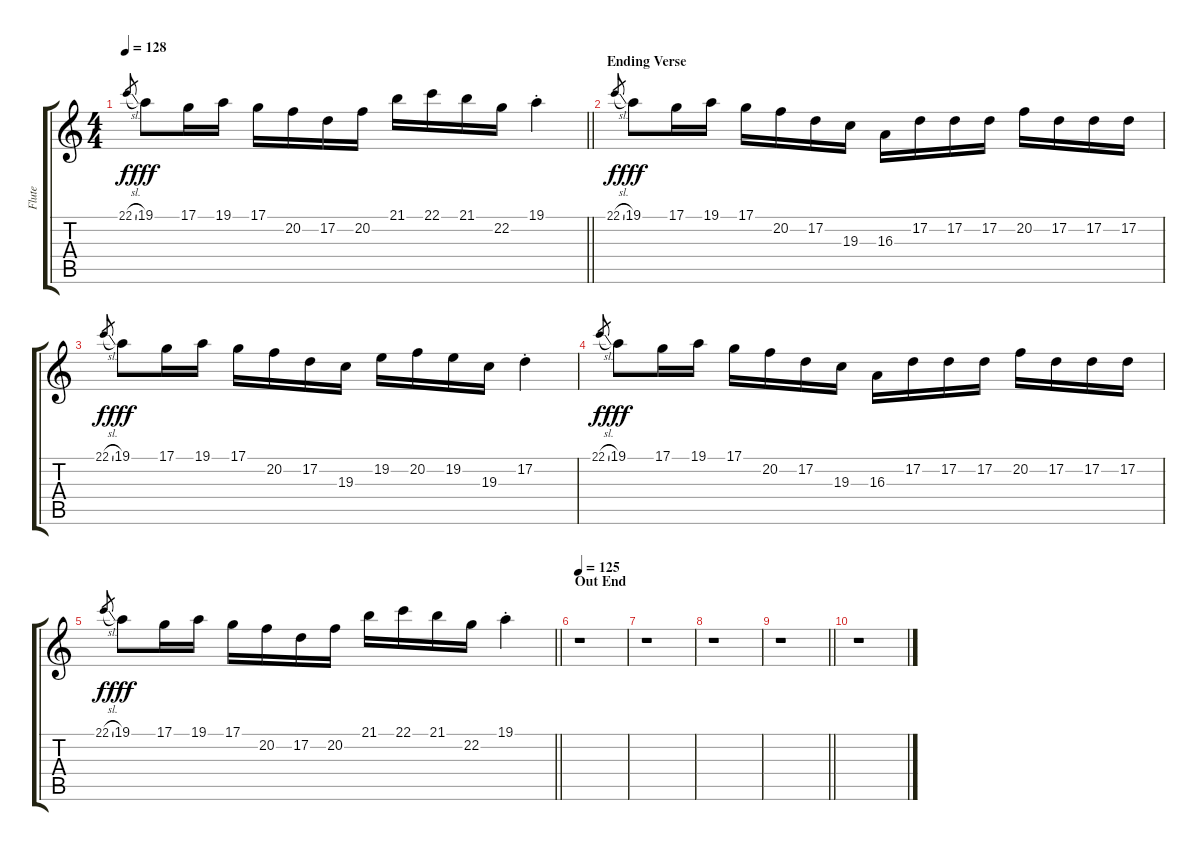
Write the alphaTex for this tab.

\track ("Flute" "Flute") {instrument flute}
\staff {score tabs}
\tuning (D4 A3 F3 C3 G2 D2) {hide}
\ts (4 4)
\tempo 128
\clef g2
\barLineRight lightlight
\ks c
22.1{sl}.8{gr dy f} 19.1.8{dy fff} 17.1.16 19.1.16 17.1.16 20.2.16 17.2.16 20.2.16 21.1.16 22.1.16 21.1.16 22.2.16 19.1{st}.4 |
\section ("" "Ending Verse")
22.1{sl}.8{gr dy f} 19.1.8{dy fff} 17.1.16 19.1.16 17.1.16 20.2.16 17.2.16 19.3.16 16.3.16 17.2.16 17.2.16 17.2.16 20.2.16 17.2.16 17.2.16 17.2.16 |
22.1{sl}.8{gr dy f} 19.1.8{dy fff} 17.1.16 19.1.16 17.1.16 20.2.16 17.2.16 19.3.16 19.2.16 20.2.16 19.2.16 19.3.16 17.2{st}.4 |
22.1{sl}.8{gr dy f} 19.1.8{dy fff} 17.1.16 19.1.16 17.1.16 20.2.16 17.2.16 19.3.16 16.3.16 17.2.16 17.2.16 17.2.16 20.2.16 17.2.16 17.2.16 17.2.16 |
\barLineRight lightlight
22.1{sl}.8{gr dy f} 19.1.8{dy fff} 17.1.16 19.1.16 17.1.16 20.2.16 17.2.16 20.2.16 21.1.16 22.1.16 21.1.16 22.2.16 19.1{st}.4 |
\section ("" "Out End")
\tempo 125
r.1 |
r.1 |
r.1 |
\barLineRight lightlight
r.1 |
r.1
